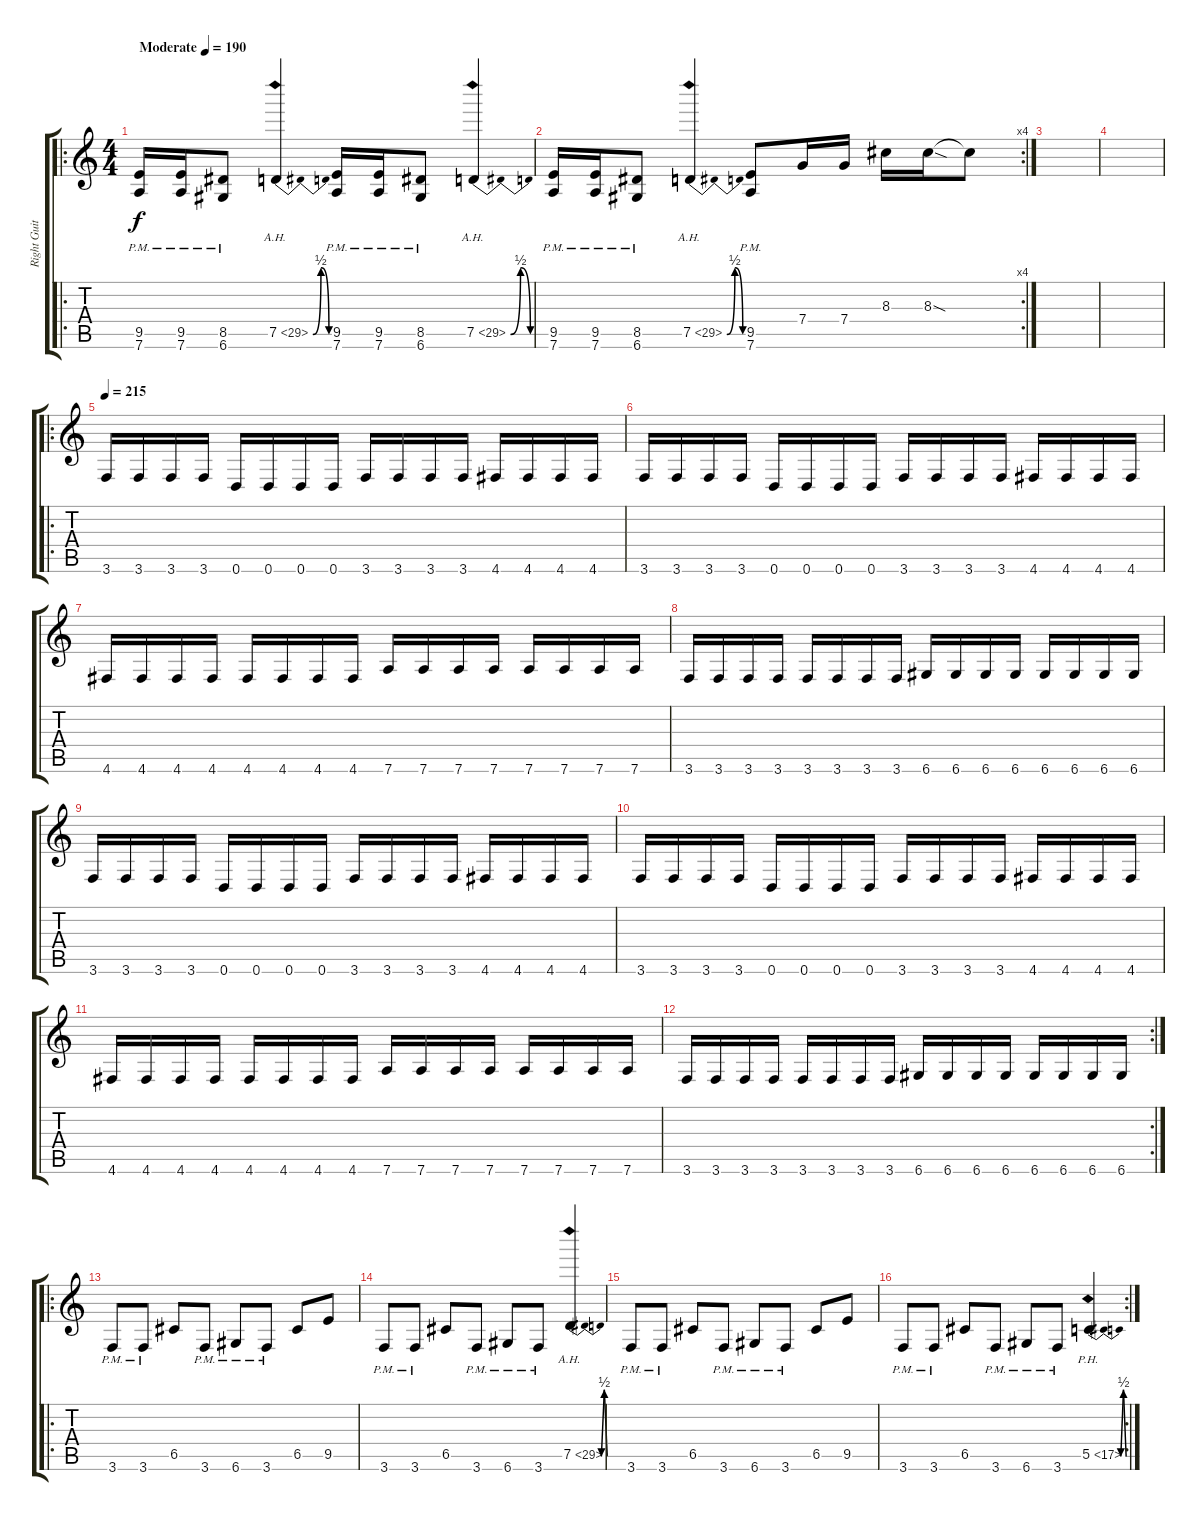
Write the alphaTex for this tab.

\track ("Right Guitar" "Right Guit") {instrument overdrivenguitar}
\staff {score tabs}
\tuning (D4 A3 F3 C3 G2 D2) {hide}
\ro
\ts (4 4)
\tempo (190 "Moderate")
\clef g2
\ks c
(9.5{pm} 7.6{pm}).16{dy f instrument overdrivenguitar} (9.5{pm} 7.6{pm}).16 (8.5{pm} 6.6{pm}).8 7.5{be (bendrelease 0 0 45 2 45 2 60 0) ah 22}.4 (9.5{pm} 7.6{pm}).16 (9.5{pm} 7.6{pm}).16 (8.5{pm} 6.6{pm}).8 7.5{be (bendrelease 0 0 45 2 45 2 60 0) ah 22}.4 |
\rc 4
(9.5{pm} 7.6{pm}).16 (9.5{pm} 7.6{pm}).16 (8.5{pm} 6.6{pm}).8 7.5{be (bendrelease 0 0 45 2 45 2 60 0) ah 22}.4 (9.5{pm} 7.6{pm}).8 7.4.16 7.4.16 8.3.16 8.3{sod}.16 8.3{t}.8 |
|
|
\ro
\tempo 215
3.6.16 3.6.16 3.6.16 3.6.16 0.6.16 0.6.16 0.6.16 0.6.16 3.6.16 3.6.16 3.6.16 3.6.16 4.6.16 4.6.16 4.6.16 4.6.16 |
3.6.16 3.6.16 3.6.16 3.6.16 0.6.16 0.6.16 0.6.16 0.6.16 3.6.16 3.6.16 3.6.16 3.6.16 4.6.16 4.6.16 4.6.16 4.6.16 |
4.6.16 4.6.16 4.6.16 4.6.16 4.6.16 4.6.16 4.6.16 4.6.16 7.6.16 7.6.16 7.6.16 7.6.16 7.6.16 7.6.16 7.6.16 7.6.16 |
3.6.16 3.6.16 3.6.16 3.6.16 3.6.16 3.6.16 3.6.16 3.6.16 6.6.16 6.6.16 6.6.16 6.6.16 6.6.16 6.6.16 6.6.16 6.6.16 |
3.6.16 3.6.16 3.6.16 3.6.16 0.6.16 0.6.16 0.6.16 0.6.16 3.6.16 3.6.16 3.6.16 3.6.16 4.6.16 4.6.16 4.6.16 4.6.16 |
3.6.16 3.6.16 3.6.16 3.6.16 0.6.16 0.6.16 0.6.16 0.6.16 3.6.16 3.6.16 3.6.16 3.6.16 4.6.16 4.6.16 4.6.16 4.6.16 |
4.6.16 4.6.16 4.6.16 4.6.16 4.6.16 4.6.16 4.6.16 4.6.16 7.6.16 7.6.16 7.6.16 7.6.16 7.6.16 7.6.16 7.6.16 7.6.16 |
\rc 2
3.6.16 3.6.16 3.6.16 3.6.16 3.6.16 3.6.16 3.6.16 3.6.16 6.6.16 6.6.16 6.6.16 6.6.16 6.6.16 6.6.16 6.6.16 6.6.16 |
\ro
3.6{pm}.8 3.6{pm}.8 6.5.8 3.6{pm}.8 6.6{pm}.8 3.6{pm}.8 6.5.8 9.5.8 |
3.6{pm}.8 3.6{pm}.8 6.5.8 3.6{pm}.8 6.6{pm}.8 3.6{pm}.8 7.5{be (bendrelease 0 0 45 2 45 2 60 0) ah 22}.4 |
3.6{pm}.8 3.6{pm}.8 6.5.8 3.6{pm}.8 6.6{pm}.8 3.6{pm}.8 6.5.8 9.5.8 |
\rc 2
3.6{pm}.8 3.6{pm}.8 6.5.8 3.6{pm}.8 6.6{pm}.8 3.6{pm}.8 5.5{be (bendrelease 0 0 45 2 45 2 60 0) ph 12}.4
